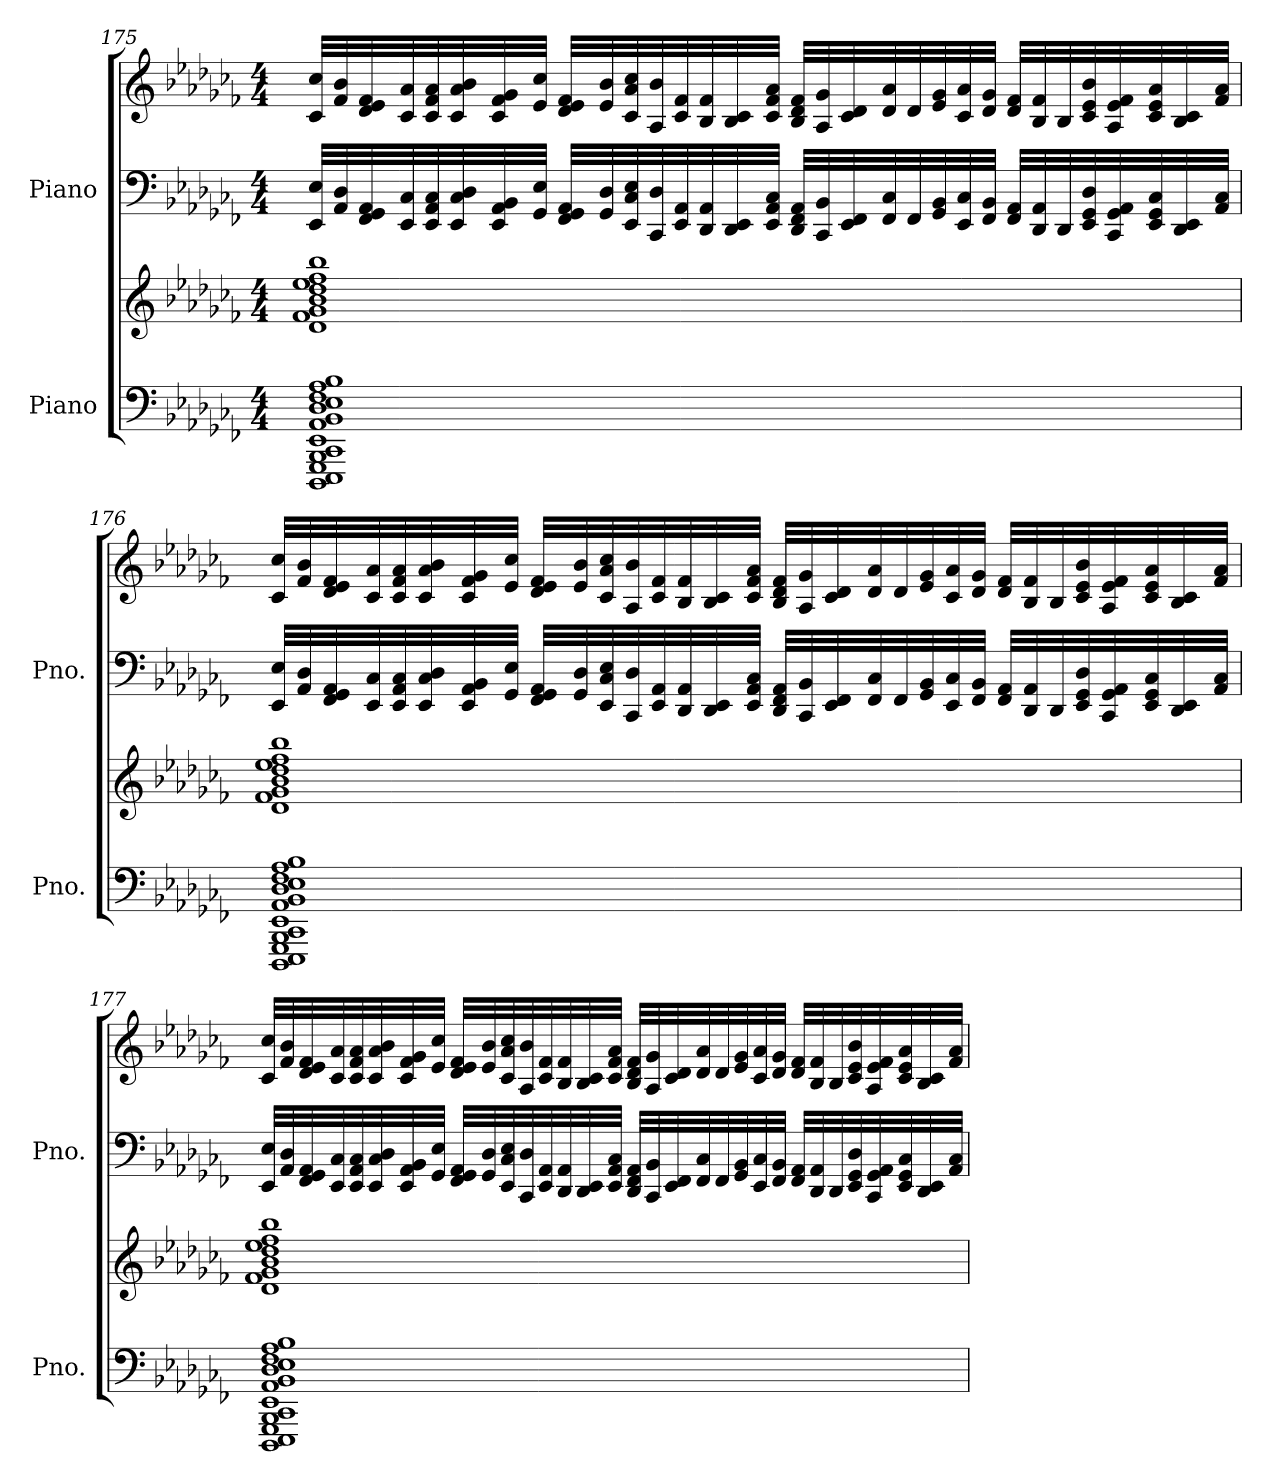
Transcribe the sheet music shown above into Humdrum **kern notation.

**kern	**kern	**kern	**kern
*part2	*part2	*part1	*part1
*staff4	*staff3	*staff2	*staff1
*I"Piano	*	*I"Piano	*
*I'Pno.	*	*I'Pno.	*
!!LO:LB:g=z
*clefF4	*clefG2	*clefF4	*clefG2
*ITrd14c24	*ITrd14c24	*ITrd-21c-36	*ITrd-21c-36
*k[b-e-a-d-g-c-f-]	*k[b-e-a-d-g-c-f-]	*k[b-e-a-d-g-c-f-]	*k[b-e-a-d-g-c-f-]
*M4/4	*M4/4	*M4/4	*M4/4
=175	=175	=175	=175
1DDDDD- 1EEEEE- 1GGGGG- 1BBBBB- 1CCCC- 1EEEE- 1AAAA- 1BBBB- 1DDD- 1EEE- 1FFF- 1AAA- 1BBB-	1DD- 1FF- 1GG- 1BB- 1D- 1E- 1F- 1B-	32ee-/ 32eee-/LLL	32cccc-/ 32ccccc-/LLL
.	.	32aa-/ 32ddd-/	32ffff-/ 32bbbb-/
.	.	32ff-/ 32gg-/ 32aa-/	32dddd-/ 32eeee-/ 32ffff-/
.	.	32ee-/ 32ccc-/	32cccc-/ 32aaaa-/
.	.	32ee-/ 32aa-/ 32ccc-/	32cccc-/ 32ffff-/ 32aaaa-/
.	.	32ee-/ 32ccc-/ 32ddd-/	32cccc-/ 32aaaa-/ 32bbbb-/
.	.	32ee-/ 32aa-/ 32bb-/	32cccc-/ 32ffff-/ 32gggg-/
.	.	32gg-/ 32eee-/JJJ	32eeee-/ 32ccccc-/JJJ
.	.	32ff-/ 32gg-/ 32aa-/LLL	32dddd-/ 32eeee-/ 32ffff-/LLL
.	.	32gg-/ 32ddd-/	32eeee-/ 32bbbb-/
.	.	32ee-/ 32ccc-/ 32eee-/	32cccc-/ 32aaaa-/ 32ccccc-/
.	.	32cc-/ 32ddd-/	32aaa-/ 32bbbb-/
.	.	32ee-/ 32aa-/	32cccc-/ 32ffff-/
.	.	32dd-/ 32aa-/	32bbb-/ 32ffff-/
.	.	32dd-/ 32ee-/	32bbb-/ 32cccc-/
.	.	32ee-/ 32aa-/ 32ccc-/JJJ	32cccc-/ 32ffff-/ 32aaaa-/JJJ
.	.	32dd-/ 32ff-/ 32aa-/LLL	32bbb-/ 32dddd-/ 32ffff-/LLL
.	.	32cc-/ 32bb-/	32aaa-/ 32gggg-/
.	.	32ee-/ 32ff-/	32cccc-/ 32dddd-/
.	.	32ff-/ 32ccc-/	32dddd-/ 32aaaa-/
.	.	32ff-/	32dddd-/
.	.	32gg-/ 32bb-/	32eeee-/ 32gggg-/
.	.	32ee-/ 32ccc-/	32cccc-/ 32aaaa-/
.	.	32ff-/ 32bb-/JJJ	32dddd-/ 32gggg-/JJJ
.	.	32ff-/ 32aa-/LLL	32dddd-/ 32ffff-/LLL
.	.	32dd-/ 32aa-/	32bbb-/ 32ffff-/
.	.	32dd-/	32bbb-/
.	.	32ee-/ 32gg-/ 32ddd-/	32cccc-/ 32eeee-/ 32bbbb-/
.	.	32cc-/ 32gg-/ 32aa-/	32aaa-/ 32eeee-/ 32ffff-/
.	.	32ee-/ 32gg-/ 32ccc-/	32cccc-/ 32eeee-/ 32aaaa-/
.	.	32dd-/ 32ee-/	32bbb-/ 32cccc-/
.	.	32aa-/ 32ccc-/JJJ	32ffff-/ 32aaaa-/JJJ
!!LO:LB:g=z
=176	=176	=176	=176
1DDDDD- 1EEEEE- 1GGGGG- 1BBBBB- 1CCCC- 1EEEE- 1AAAA- 1BBBB- 1DDD- 1EEE- 1FFF- 1AAA- 1BBB-	1DD- 1FF- 1GG- 1BB- 1D- 1E- 1F- 1B-	32ee-/ 32eee-/LLL	32cccc-/ 32ccccc-/LLL
.	.	32aa-/ 32ddd-/	32ffff-/ 32bbbb-/
.	.	32ff-/ 32gg-/ 32aa-/	32dddd-/ 32eeee-/ 32ffff-/
.	.	32ee-/ 32ccc-/	32cccc-/ 32aaaa-/
.	.	32ee-/ 32aa-/ 32ccc-/	32cccc-/ 32ffff-/ 32aaaa-/
.	.	32ee-/ 32ccc-/ 32ddd-/	32cccc-/ 32aaaa-/ 32bbbb-/
.	.	32ee-/ 32aa-/ 32bb-/	32cccc-/ 32ffff-/ 32gggg-/
.	.	32gg-/ 32eee-/JJJ	32eeee-/ 32ccccc-/JJJ
.	.	32ff-/ 32gg-/ 32aa-/LLL	32dddd-/ 32eeee-/ 32ffff-/LLL
.	.	32gg-/ 32ddd-/	32eeee-/ 32bbbb-/
.	.	32ee-/ 32ccc-/ 32eee-/	32cccc-/ 32aaaa-/ 32ccccc-/
.	.	32cc-/ 32ddd-/	32aaa-/ 32bbbb-/
.	.	32ee-/ 32aa-/	32cccc-/ 32ffff-/
.	.	32dd-/ 32aa-/	32bbb-/ 32ffff-/
.	.	32dd-/ 32ee-/	32bbb-/ 32cccc-/
.	.	32ee-/ 32aa-/ 32ccc-/JJJ	32cccc-/ 32ffff-/ 32aaaa-/JJJ
.	.	32dd-/ 32ff-/ 32aa-/LLL	32bbb-/ 32dddd-/ 32ffff-/LLL
.	.	32cc-/ 32bb-/	32aaa-/ 32gggg-/
.	.	32ee-/ 32ff-/	32cccc-/ 32dddd-/
.	.	32ff-/ 32ccc-/	32dddd-/ 32aaaa-/
.	.	32ff-/	32dddd-/
.	.	32gg-/ 32bb-/	32eeee-/ 32gggg-/
.	.	32ee-/ 32ccc-/	32cccc-/ 32aaaa-/
.	.	32ff-/ 32bb-/JJJ	32dddd-/ 32gggg-/JJJ
.	.	32ff-/ 32aa-/LLL	32dddd-/ 32ffff-/LLL
.	.	32dd-/ 32aa-/	32bbb-/ 32ffff-/
.	.	32dd-/	32bbb-/
.	.	32ee-/ 32gg-/ 32ddd-/	32cccc-/ 32eeee-/ 32bbbb-/
.	.	32cc-/ 32gg-/ 32aa-/	32aaa-/ 32eeee-/ 32ffff-/
.	.	32ee-/ 32gg-/ 32ccc-/	32cccc-/ 32eeee-/ 32aaaa-/
.	.	32dd-/ 32ee-/	32bbb-/ 32cccc-/
.	.	32aa-/ 32ccc-/JJJ	32ffff-/ 32aaaa-/JJJ
!!LO:PB:g=z
=177	=177	=177	=177
1DDDDD- 1EEEEE- 1GGGGG- 1BBBBB- 1CCCC- 1EEEE- 1AAAA- 1BBBB- 1DDD- 1EEE- 1FFF- 1AAA- 1BBB-	1DD- 1FF- 1GG- 1BB- 1D- 1E- 1F- 1B-	32ee-/ 32eee-/LLL	32cccc-/ 32ccccc-/LLL
.	.	32aa-/ 32ddd-/	32ffff-/ 32bbbb-/
.	.	32ff-/ 32gg-/ 32aa-/	32dddd-/ 32eeee-/ 32ffff-/
.	.	32ee-/ 32ccc-/	32cccc-/ 32aaaa-/
.	.	32ee-/ 32aa-/ 32ccc-/	32cccc-/ 32ffff-/ 32aaaa-/
.	.	32ee-/ 32ccc-/ 32ddd-/	32cccc-/ 32aaaa-/ 32bbbb-/
.	.	32ee-/ 32aa-/ 32bb-/	32cccc-/ 32ffff-/ 32gggg-/
.	.	32gg-/ 32eee-/JJJ	32eeee-/ 32ccccc-/JJJ
.	.	32ff-/ 32gg-/ 32aa-/LLL	32dddd-/ 32eeee-/ 32ffff-/LLL
.	.	32gg-/ 32ddd-/	32eeee-/ 32bbbb-/
.	.	32ee-/ 32ccc-/ 32eee-/	32cccc-/ 32aaaa-/ 32ccccc-/
.	.	32cc-/ 32ddd-/	32aaa-/ 32bbbb-/
.	.	32ee-/ 32aa-/	32cccc-/ 32ffff-/
.	.	32dd-/ 32aa-/	32bbb-/ 32ffff-/
.	.	32dd-/ 32ee-/	32bbb-/ 32cccc-/
.	.	32ee-/ 32aa-/ 32ccc-/JJJ	32cccc-/ 32ffff-/ 32aaaa-/JJJ
.	.	32dd-/ 32ff-/ 32aa-/LLL	32bbb-/ 32dddd-/ 32ffff-/LLL
.	.	32cc-/ 32bb-/	32aaa-/ 32gggg-/
.	.	32ee-/ 32ff-/	32cccc-/ 32dddd-/
.	.	32ff-/ 32ccc-/	32dddd-/ 32aaaa-/
.	.	32ff-/	32dddd-/
.	.	32gg-/ 32bb-/	32eeee-/ 32gggg-/
.	.	32ee-/ 32ccc-/	32cccc-/ 32aaaa-/
.	.	32ff-/ 32bb-/JJJ	32dddd-/ 32gggg-/JJJ
.	.	32ff-/ 32aa-/LLL	32dddd-/ 32ffff-/LLL
.	.	32dd-/ 32aa-/	32bbb-/ 32ffff-/
.	.	32dd-/	32bbb-/
.	.	32ee-/ 32gg-/ 32ddd-/	32cccc-/ 32eeee-/ 32bbbb-/
.	.	32cc-/ 32gg-/ 32aa-/	32aaa-/ 32eeee-/ 32ffff-/
.	.	32ee-/ 32gg-/ 32ccc-/	32cccc-/ 32eeee-/ 32aaaa-/
.	.	32dd-/ 32ee-/	32bbb-/ 32cccc-/
.	.	32aa-/ 32ccc-/JJJ	32ffff-/ 32aaaa-/JJJ
=	=	=	=
*-	*-	*-	*-
